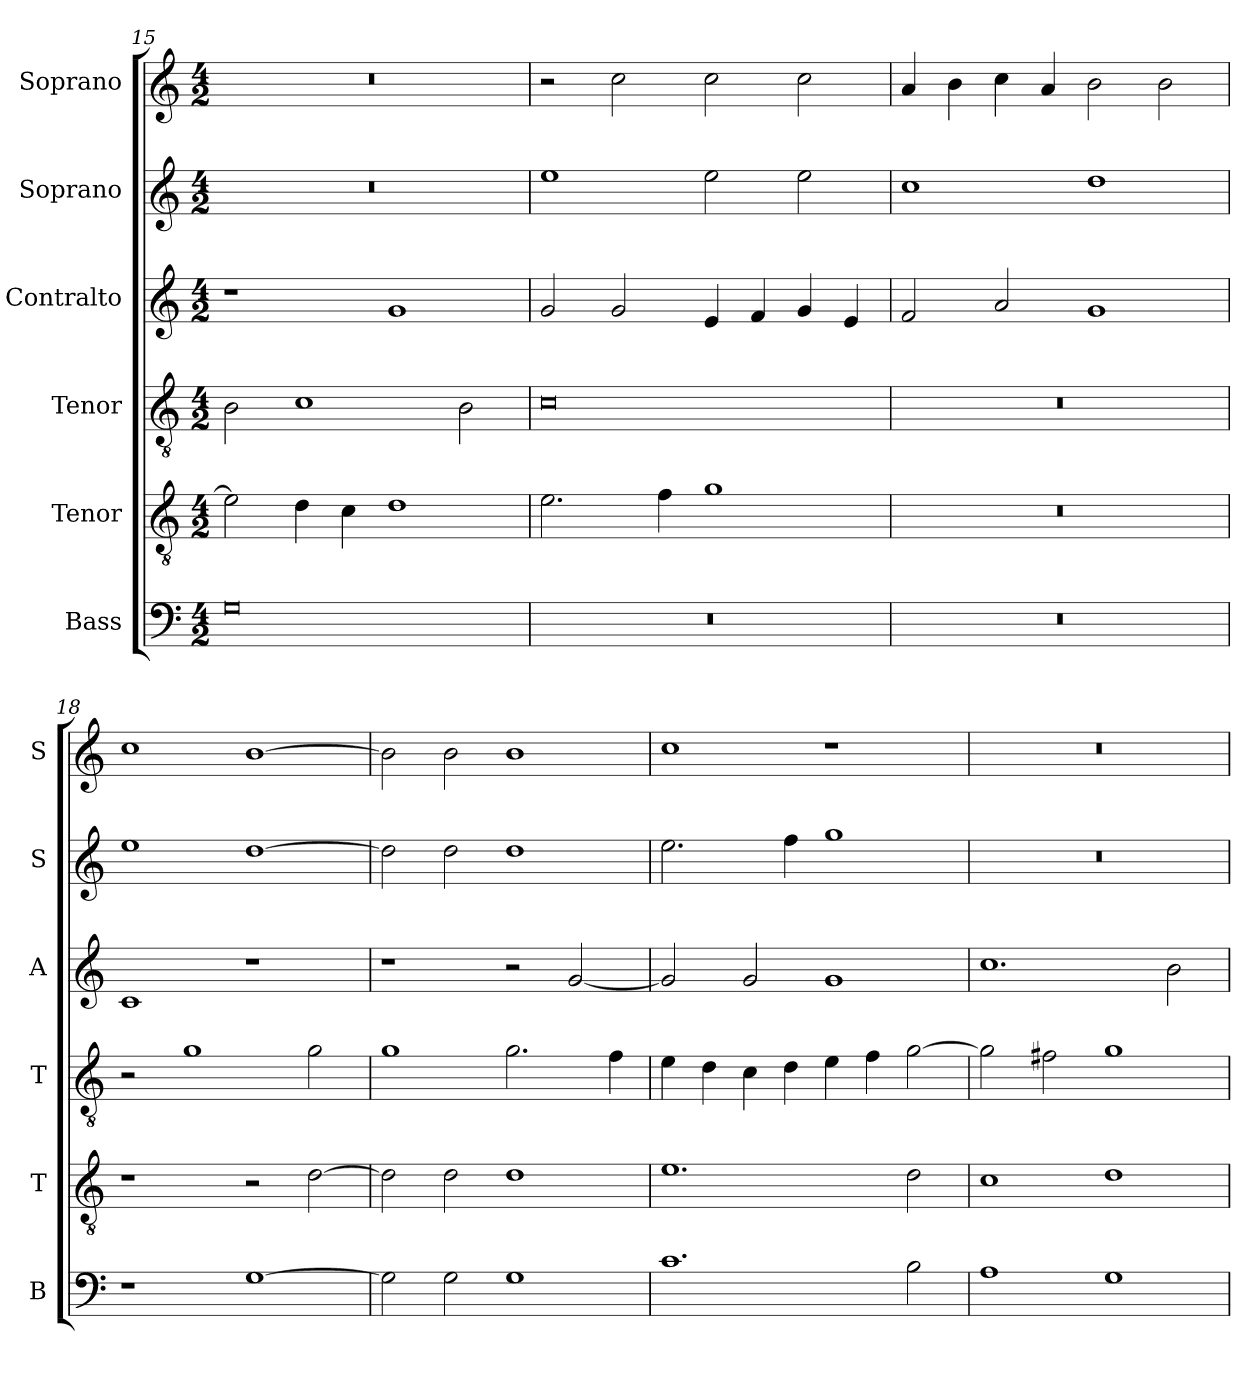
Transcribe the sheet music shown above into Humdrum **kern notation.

**kern	**kern	**kern	**kern	**kern	**kern
*part6	*part5	*part4	*part3	*part2	*part1
*staff6	*staff5	*staff4	*staff3	*staff2	*staff1
*I"Bass	*I"Tenor	*I"Tenor	*I"Contralto	*I"Soprano	*I"Soprano
*I'B	*I'T	*I'T	*I'A	*I'S	*I'S
*clefF4	*clefGv2	*clefGv2	*clefG2	*clefG2	*clefG2
*k[]	*k[]	*k[]	*k[]	*k[]	*k[]
*C:ion	*C:ion	*C:ion	*C:ion	*C:ion	*C:ion
*M4/2	*M4/2	*M4/2	*M4/2	*M4/2	*M4/2
=15	=15	=15	=15	=15	=15
0G	2e]	2B	1r	0r	0r
.	4d	1c	.	.	.
.	4c	.	.	.	.
.	1d	.	1g	.	.
.	.	2B	.	.	.
=16	=16	=16	=16	=16	=16
0r	2.e	0c	2g	1ee	2r
.	.	.	2g	.	2cc
.	4f	.	.	.	.
.	1g	.	4e	2ee	2cc
.	.	.	4f	.	.
.	.	.	4g	2ee	2cc
.	.	.	4e	.	.
=17	=17	=17	=17	=17	=17
0r	0r	0r	2f	1cc	4a
.	.	.	.	.	4b
.	.	.	2a	.	4cc
.	.	.	.	.	4a
.	.	.	1g	1dd	2b
.	.	.	.	.	2b
=18	=18	=18	=18	=18	=18
1r	1r	2r	1c	1ee	1cc
.	.	1g	.	.	.
[1G	2r	.	1r	[1dd	[1b
.	[2d	2g	.	.	.
=19	=19	=19	=19	=19	=19
2G]	2d]	1g	1r	2dd]	2b]
2G	2d	.	.	2dd	2b
1G	1d	2.g	2r	1dd	1b
.	.	.	[2g	.	.
.	.	4f	.	.	.
=20	=20	=20	=20	=20	=20
1.c	1.e	4e	2g]	2.ee	1cc
.	.	4d	.	.	.
.	.	4c	2g	.	.
.	.	4d	.	4ff	.
.	.	4e	1g	1gg	1r
.	.	4f	.	.	.
2B	2d	[2g	.	.	.
=21	=21	=21	=21	=21	=21
1A	1c	2g]	1.cc	0r	0r
.	.	2f#X	.	.	.
1G	1d	1g	.	.	.
.	.	.	2b	.	.
=	=	=	=	=	=
*-	*-	*-	*-	*-	*-
